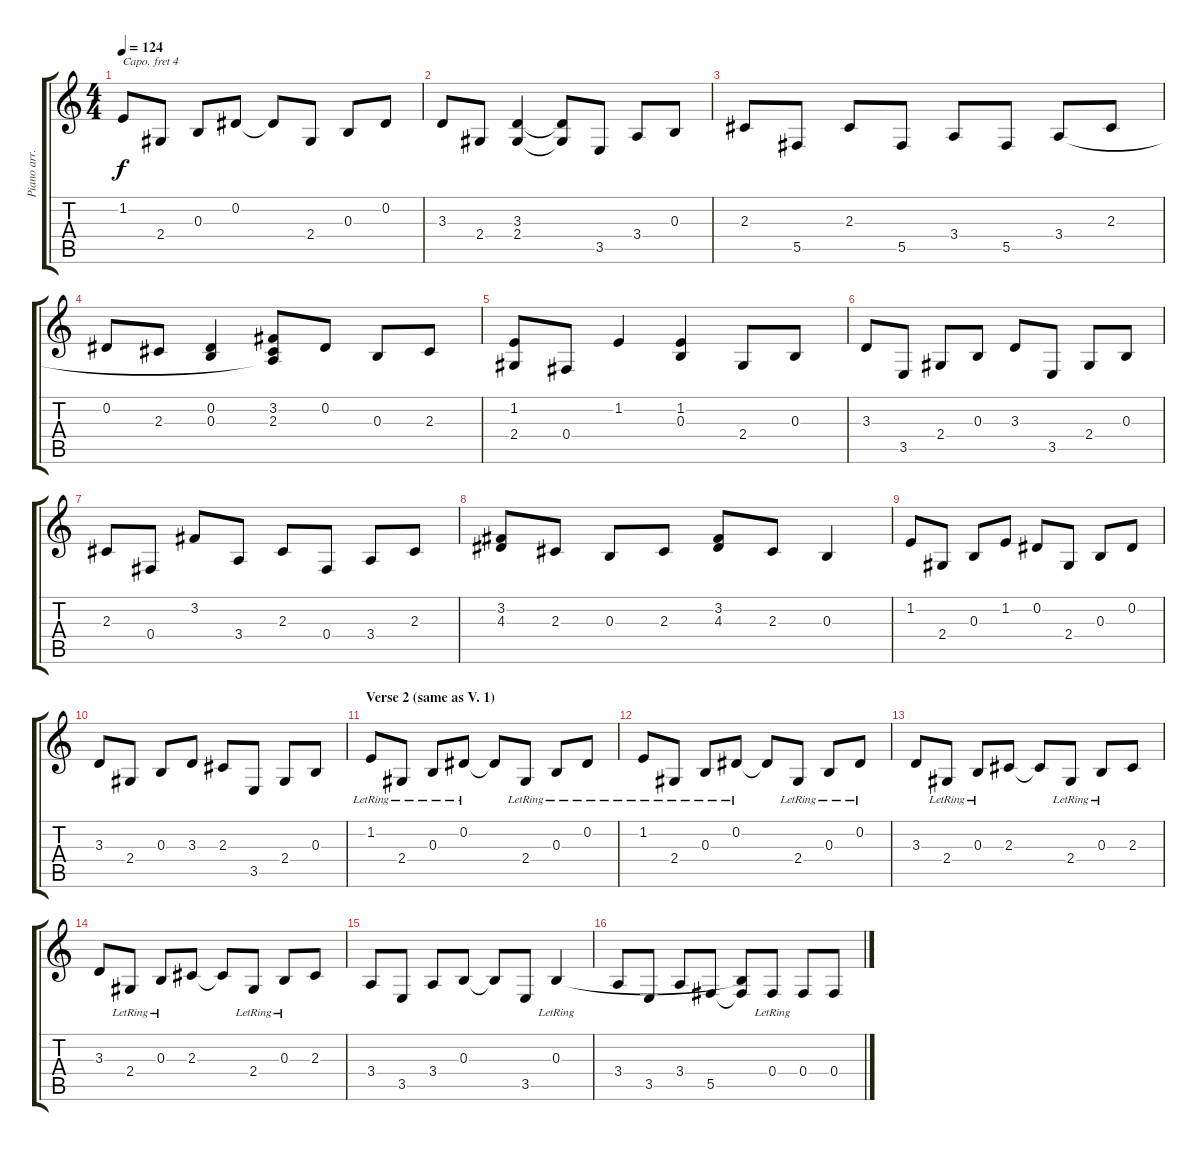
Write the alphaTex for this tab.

\track ("Piano arr. for Gtr." "Piano arr.") {instrument acousticgrandpiano}
\staff {score tabs}
\capo 4
\tuning (E4 B3 G3 D3 A2 E2) {hide}
\ts (4 4)
\tempo 124
\clef g2
\ks c
1.2.8{dy f} 2.4.8 0.3.8 0.2.8 0.2{t}.8 2.4.8 0.3.8 0.2.8 |
3.3.8 2.4.8 (3.3 2.4).4 (3.3{t} 2.4{t}).8 3.5.8 3.4.8 0.3.8 |
2.3.8 5.5.8 2.3.8 5.5.8 3.4.8 5.5.8 3.4.8 2.3.8 |
0.2.8 2.3.8 (0.2 0.3).4 (3.2 2.3 3.4{t}).8 0.2.8 0.3.8 2.3.8 |
(1.2 2.4).8 0.4.8 1.2.4 (1.2 0.3).4 2.4.8 0.3.8 |
3.3.8 3.5.8 2.4.8 0.3.8 3.3.8 3.5.8 2.4.8 0.3.8 |
2.3.8 0.4.8 3.2.8 3.4.8 2.3.8 0.4.8 3.4.8 2.3.8 |
(3.2 4.3).8 2.3.8 0.3.8 2.3.8 (3.2 4.3).8 2.3.8 0.3.4 |
1.2.8 2.4.8 0.3.8 1.2.8 0.2.8 2.4.8 0.3.8 0.2.8 |
3.3.8 2.4.8 0.3.8 3.3.8 2.3.8 3.5.8 2.4.8 0.3.8 |
\section ("" "Verse 2 (same as V. 1)")
1.2{lr}.8 2.4{lr}.8 0.3{lr}.8 0.2{lr}.8 0.2{t}.8 2.4{lr}.8 0.3{lr}.8 0.2{lr}.8 |
1.2{lr}.8 2.4{lr}.8 0.3{lr}.8 0.2{lr}.8 0.2{t}.8 2.4{lr}.8 0.3{lr}.8 0.2{lr}.8 |
3.3.8 2.4{lr}.8 0.3{lr}.8 2.3.8 2.3{t}.8 2.4{lr}.8 0.3{lr}.8 2.3.8 |
3.3.8 2.4{lr}.8 0.3{lr}.8 2.3.8 2.3{t}.8 2.4{lr}.8 0.3{lr}.8 2.3.8 |
3.4.8 3.5.8 3.4.8 0.3.8 0.3{t}.8 3.5.8 0.3{lr}.4 |
3.4.8 3.5.8 3.4.8 5.5.8 (0.3{t} 5.5{t}).8 0.4{lr}.8 0.4.8 0.4.8
